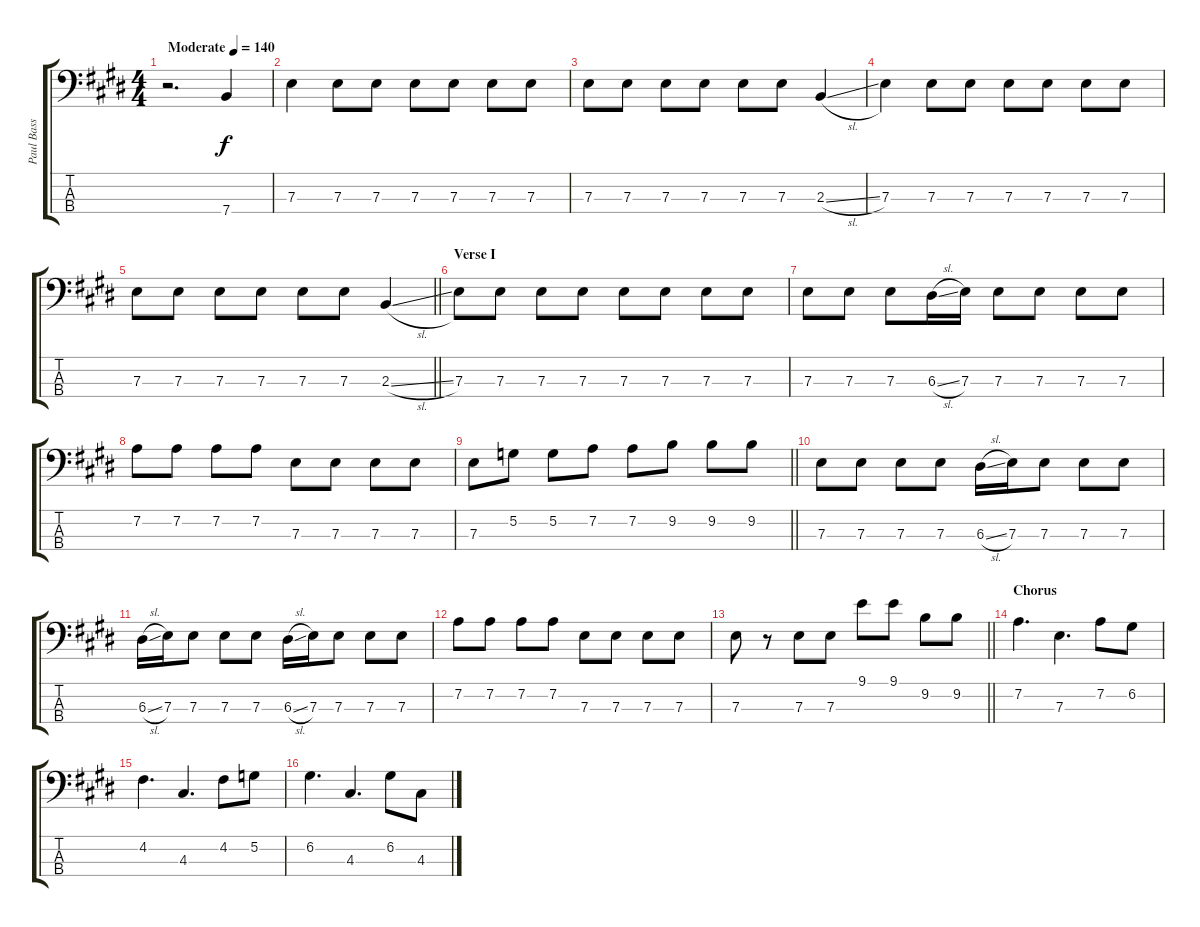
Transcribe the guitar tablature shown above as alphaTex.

\track ("Paul Bass" "Paul Bass") {instrument electricbassfinger}
\staff {score tabs}
\tuning (G2 D2 A1 E1) {hide}
\ts (4 4)
\tempo (140 "Moderate")
\clef f4
\ks e
r.2{d dy f instrument electricbassfinger} 7.4.4 |
7.3.4 7.3.8 7.3.8 7.3.8 7.3.8 7.3.8 7.3.8 |
7.3.8 7.3.8 7.3.8 7.3.8 7.3.8 7.3.8 2.3{sl}.4 |
7.3.4 7.3.8 7.3.8 7.3.8 7.3.8 7.3.8 7.3.8 |
\barLineRight lightlight
7.3.8 7.3.8 7.3.8 7.3.8 7.3.8 7.3.8 2.3{sl}.4 |
\section ("" "Verse I")
7.3.8 7.3.8 7.3.8 7.3.8 7.3.8 7.3.8 7.3.8 7.3.8 |
7.3.8 7.3.8 7.3.8 6.3{sl}.16 7.3.16 7.3.8 7.3.8 7.3.8 7.3.8 |
7.2.8 7.2.8 7.2.8 7.2.8 7.3.8 7.3.8 7.3.8 7.3.8 |
\barLineRight lightlight
7.3.8 5.2.8 5.2.8 7.2.8 7.2.8 9.2.8 9.2.8 9.2.8 |
7.3.8 7.3.8 7.3.8 7.3.8 6.3{sl}.16 7.3.16 7.3.8 7.3.8 7.3.8 |
6.3{sl}.16 7.3.16 7.3.8 7.3.8 7.3.8 6.3{sl}.16 7.3.16 7.3.8 7.3.8 7.3.8 |
7.2.8 7.2.8 7.2.8 7.2.8 7.3.8 7.3.8 7.3.8 7.3.8 |
\barLineRight lightlight
7.3.8 r.8 7.3.8 7.3.8 9.1.8 9.1.8 9.2.8 9.2.8 |
\section ("" "Chorus")
7.2.4{d} 7.3.4{d} 7.2.8 6.2.8 |
4.2.4{d} 4.3.4{d} 4.2.8 5.2.8 |
6.2.4{d} 4.3.4{d} 6.2.8 4.3.8
